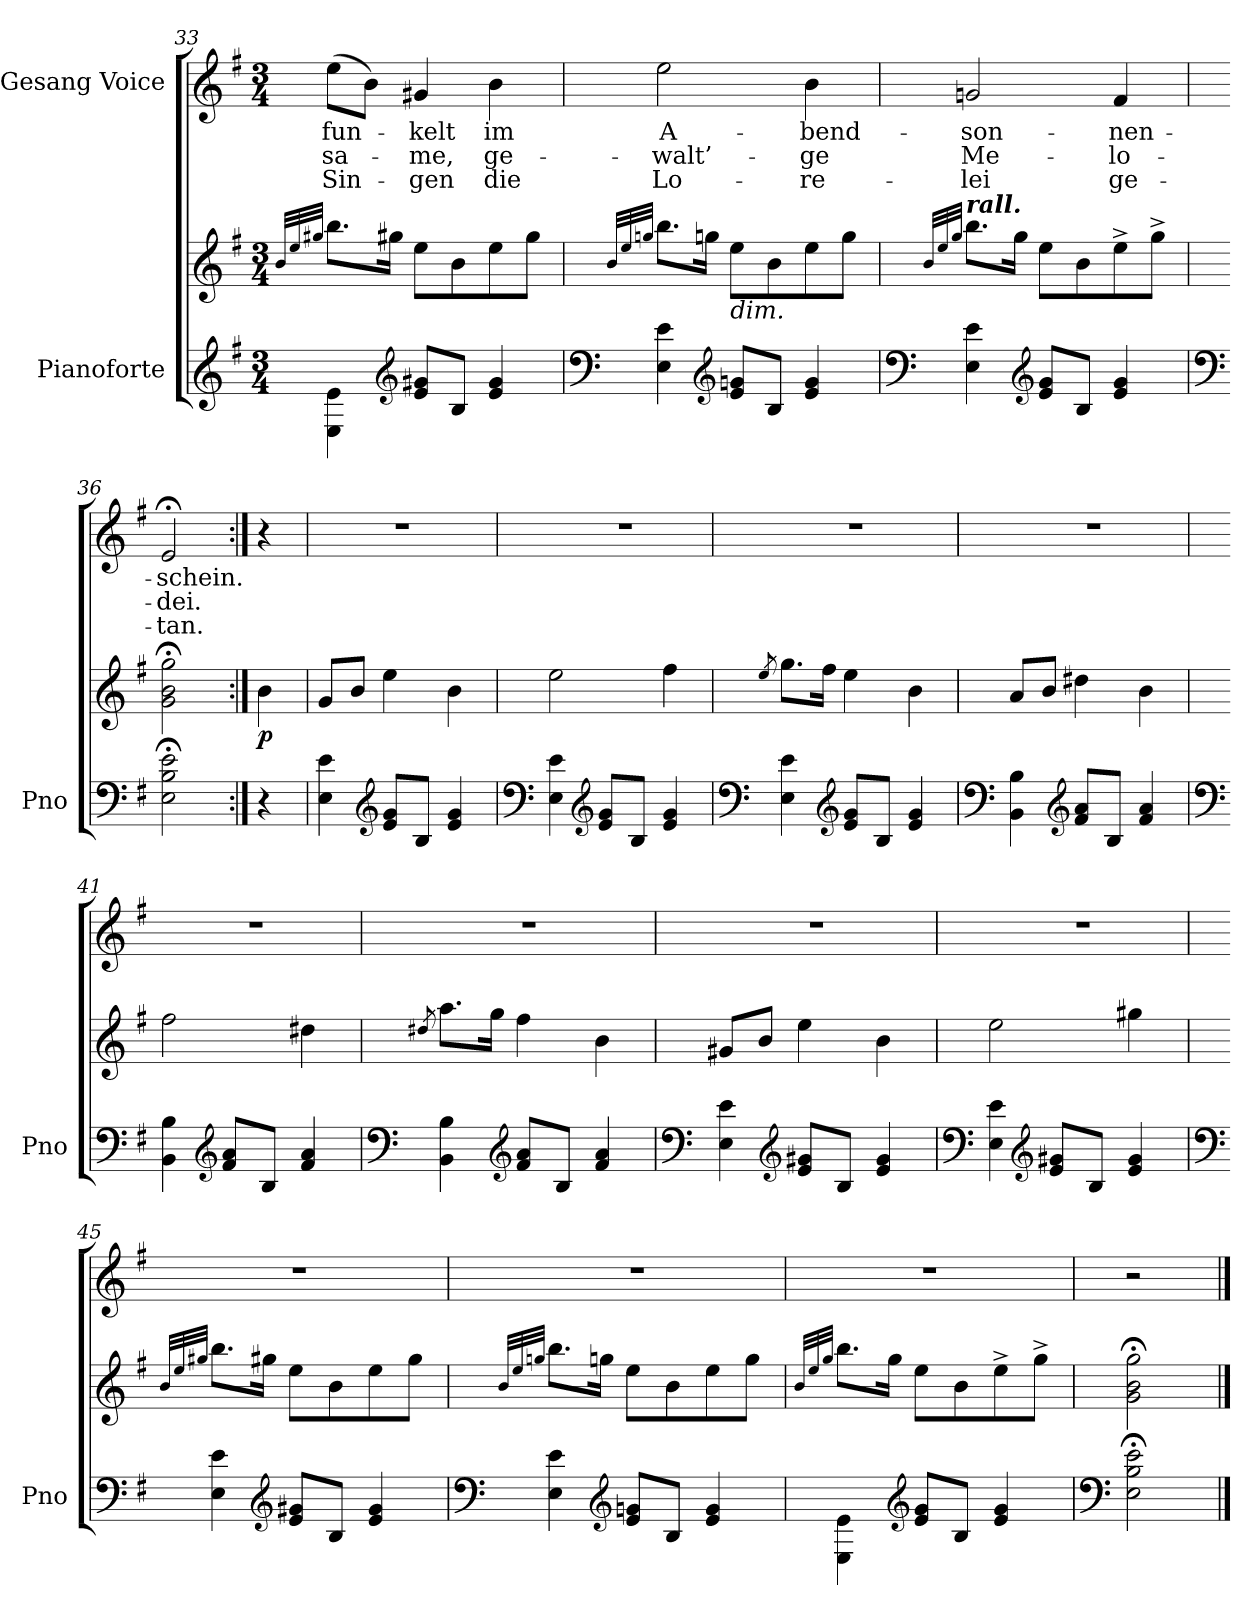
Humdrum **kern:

**kern	**kern	**dynam	**kern	**text	**text	**text
*part2	*part2	*part2	*part1	*part1	*part1	*part1
*staff3	*staff2	*staff2/3	*staff1	*staff1	*staff1	*staff1
*I"Pianoforte	*	*	*I"Gesang Voice	*	*	*
*I'Pno	*	*	*	*	*	*
*clefG2	*clefG2	*	*clefG2	*	*	*
*k[f#]	*k[f#]	*	*k[f#]	*	*	*
*M3/4	*M3/4	*	*M3/4	*	*	*
=33	=33	=33	=33	=33	=33	=33
.	32qb/LLL	.	.	.	.	.
.	32qee/	.	.	.	.	.
.	32qgg#X/JJJ	.	.	.	.	.
4E\ 4e\	8.bb\L	.	(8ee\L	fun-	-sa-	Sin-
.	.	.	8b\J)	.	.	.
.	16gg#X\Jk	.	.	.	.	.
*clefG2	*	*	*	*	*	*
8e/ 8g#X/L	8ee\L	.	4g#X/	-kelt	-me,	-gen
8B/J	8b\	.	.	.	.	.
4e/ 4g#/	8ee\	.	4b\	im	ge-	die
.	8gg#\J	.	.	.	.	.
=34	=34	=34	=34	=34	=34	=34
*clefF4	*	*	*	*	*	*
.	32qb/LLL	.	.	.	.	.
.	32qee/	.	.	.	.	.
.	32qggn/JJJ	.	.	.	.	.
4E\ 4e\	8.bb\L	.	2ee\	A-	-walt’-	Lo-
.	16ggn\Jk	.	.	.	.	.
*clefG2	*	*	*	*	*	*
!	!LO:TX:b:i:t=dim.	!	!	!	!	!
8e/ 8gn/L	8ee\L	.	.	.	.	.
8B/J	8b\	.	.	.	.	.
4e/ 4g/	8ee\	.	4b\	-bend-	-ge	-re-
.	8gg\J	.	.	.	.	.
=35	=35	=35	=35	=35	=35	=35
*clefF4	*	*	*	*	*	*
.	32qb/LLL	.	.	.	.	.
.	32qee/	.	.	.	.	.
.	32qgg/JJJ	.	.	.	.	.
!	!LO:TX:a:Bi:t=rall.	!	!	!	!	!
4E\ 4e\	8.bb\L	.	2gn/	-son-	Me-	-lei
.	16gg\Jk	.	.	.	.	.
*clefG2	*	*	*	*	*	*
8e/ 8g/L	8ee\L	.	.	.	.	.
8B/J	8b\	.	.	.	.	.
4e/ 4g/	8ee^\	.	4f#/	-nen-	-lo-	ge-
.	8gg^\J	.	.	.	.	.
=36	=36	=36	=36	=36	=36	=36
*clefF4	*	*	*	*	*	*
2E\; 2B\; 2e\;	2g\;< 2b\;< 2gg\;<	.	2e;</	-schein.	-dei.	-tan.
=36X2:|!	=36X2:|!	=36X2:|!	=36X2:|!	=36X2:|!	=36X2:|!	=36X2:|!
!	!	!LO:DY:b	!	!	!	!
4r	4b\	p	4r	.	.	.
=37	=37	=37	=37	=37	=37	=37
4E\ 4e\	8g/L	.	2.r	.	.	.
.	8b/J	.	.	.	.	.
*clefG2	*	*	*	*	*	*
8e/ 8g/L	4ee\	.	.	.	.	.
8B/J	.	.	.	.	.	.
4e/ 4g/	4b\	.	.	.	.	.
=38	=38	=38	=38	=38	=38	=38
*clefF4	*	*	*	*	*	*
4E\ 4e\	2ee\	.	2.r	.	.	.
*clefG2	*	*	*	*	*	*
8e/ 8g/L	.	.	.	.	.	.
8B/J	.	.	.	.	.	.
4e/ 4g/	4ff#\	.	.	.	.	.
=39	=39	=39	=39	=39	=39	=39
*clefF4	*	*	*	*	*	*
.	8qee/	.	.	.	.	.
4E\ 4e\	8.gg\L	.	2.r	.	.	.
.	16ff#\Jk	.	.	.	.	.
*clefG2	*	*	*	*	*	*
8e/ 8g/L	4ee\	.	.	.	.	.
8B/J	.	.	.	.	.	.
4e/ 4g/	4b\	.	.	.	.	.
=40	=40	=40	=40	=40	=40	=40
*clefF4	*	*	*	*	*	*
4BB\ 4B\	8a/L	.	2.r	.	.	.
.	8b/J	.	.	.	.	.
*clefG2	*	*	*	*	*	*
8f#/ 8a/L	4dd#X\	.	.	.	.	.
8B/J	.	.	.	.	.	.
4f#/ 4a/	4b\	.	.	.	.	.
=41	=41	=41	=41	=41	=41	=41
*clefF4	*	*	*	*	*	*
4BB\ 4B\	2ff#\	.	2.r	.	.	.
*clefG2	*	*	*	*	*	*
8f#/ 8a/L	.	.	.	.	.	.
8B/J	.	.	.	.	.	.
4f#/ 4a/	4dd#X\	.	.	.	.	.
=42	=42	=42	=42	=42	=42	=42
*clefF4	*	*	*	*	*	*
.	8qdd#j/	.	.	.	.	.
4BB\ 4B\	8.aa\L	.	2.r	.	.	.
.	16gg\Jk	.	.	.	.	.
*clefG2	*	*	*	*	*	*
8f#/ 8a/L	4ff#\	.	.	.	.	.
8B/J	.	.	.	.	.	.
4f#/ 4a/	4b\	.	.	.	.	.
=43	=43	=43	=43	=43	=43	=43
*clefF4	*	*	*	*	*	*
4E\ 4e\	8g#X/L	.	2.r	.	.	.
.	8b/J	.	.	.	.	.
*clefG2	*	*	*	*	*	*
8e/ 8g#X/L	4ee\	.	.	.	.	.
8B/J	.	.	.	.	.	.
4e/ 4g#/	4b\	.	.	.	.	.
=44	=44	=44	=44	=44	=44	=44
*clefF4	*	*	*	*	*	*
4E\ 4e\	2ee\	.	2.r	.	.	.
*clefG2	*	*	*	*	*	*
8e/ 8g#X/L	.	.	.	.	.	.
8B/J	.	.	.	.	.	.
4e/ 4g#/	4gg#X\	.	.	.	.	.
=45	=45	=45	=45	=45	=45	=45
*clefF4	*	*	*	*	*	*
.	32qb/LLL	.	.	.	.	.
.	32qee/	.	.	.	.	.
.	32qgg#X/JJJ	.	.	.	.	.
4E\ 4e\	8.bb\L	.	2.r	.	.	.
.	16gg#X\Jk	.	.	.	.	.
*clefG2	*	*	*	*	*	*
8e/ 8g#X/L	8ee\L	.	.	.	.	.
8B/J	8b\	.	.	.	.	.
4e/ 4g#/	8ee\	.	.	.	.	.
.	8gg#\J	.	.	.	.	.
=46	=46	=46	=46	=46	=46	=46
*clefF4	*	*	*	*	*	*
.	32qb/LLL	.	.	.	.	.
.	32qee/	.	.	.	.	.
.	32qggn/JJJ	.	.	.	.	.
4E\ 4e\	8.bb\L	.	2.r	.	.	.
.	16ggn\Jk	.	.	.	.	.
*clefG2	*	*	*	*	*	*
8e/ 8gn/L	8ee\L	.	.	.	.	.
8B/J	8b\	.	.	.	.	.
4e/ 4g/	8ee\	.	.	.	.	.
.	8gg\J	.	.	.	.	.
=47	=47	=47	=47	=47	=47	=47
.	32qb/LLL	.	.	.	.	.
.	32qee/	.	.	.	.	.
.	32qgg/JJJ	.	.	.	.	.
4E\ 4e\	8.bb\L	.	2.r	.	.	.
.	16gg\Jk	.	.	.	.	.
*clefG2	*	*	*	*	*	*
8e/ 8g/L	8ee\L	.	.	.	.	.
8B/J	8b\	.	.	.	.	.
4e/ 4g/	8ee^\	.	.	.	.	.
.	8gg^\J	.	.	.	.	.
=48	=48	=48	=48	=48	=48	=48
*clefF4	*	*	*	*	*	*
2E\; 2B\; 2e\;	2g\;< 2b\;< 2gg\;<	.	2r	.	.	.
==	==	==	==	==	==	==
*-	*-	*-	*-	*-	*-	*-
